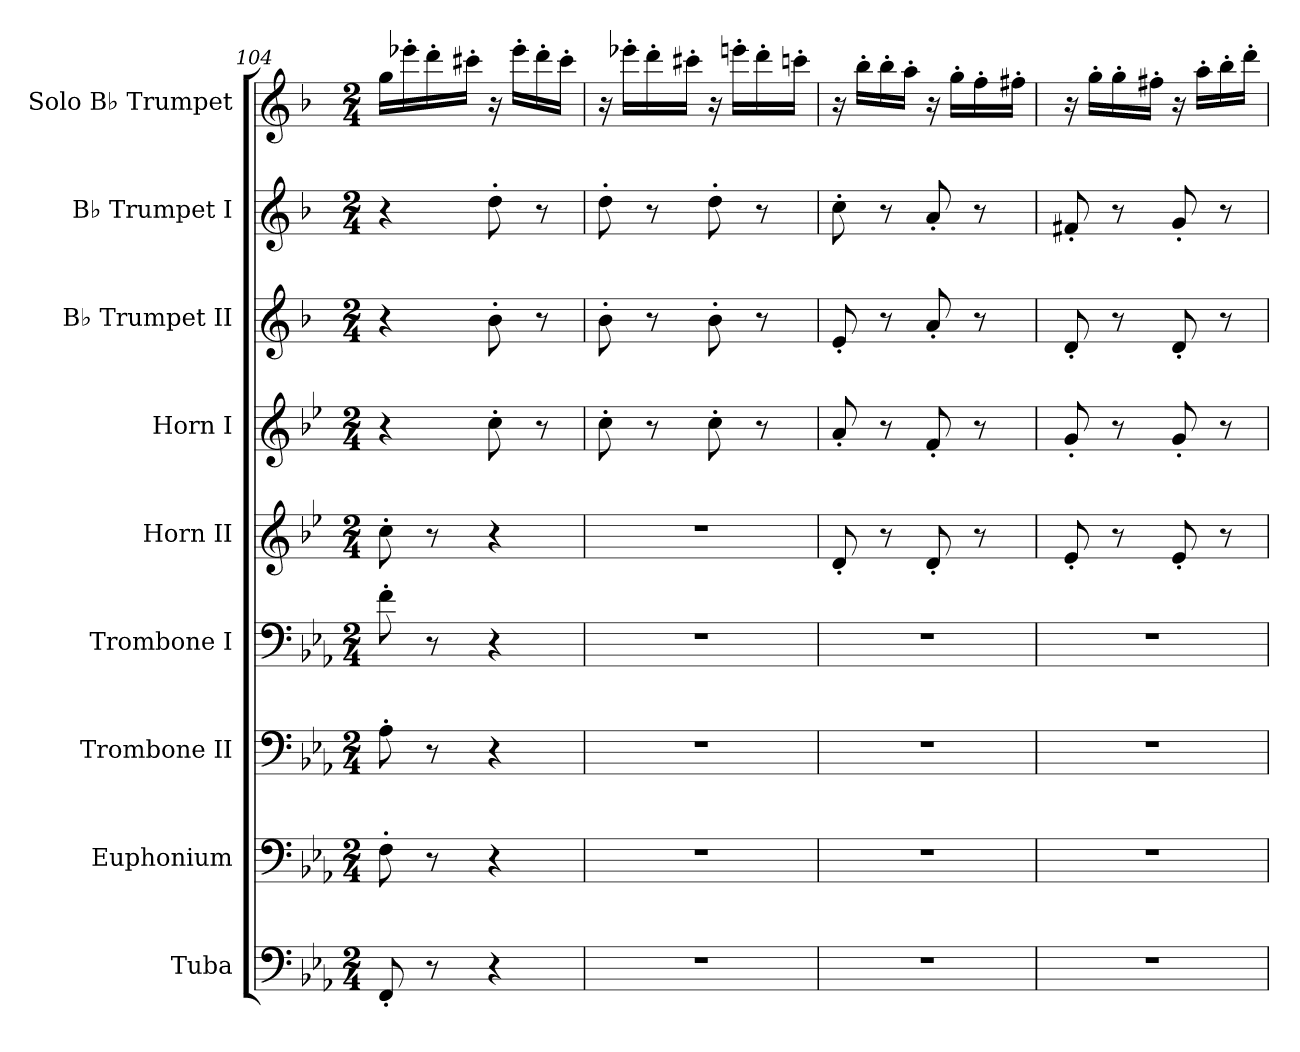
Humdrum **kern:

**kern	**kern	**kern	**kern	**kern	**kern	**kern	**kern	**kern
*part9	*part8	*part7	*part6	*part5	*part4	*part3	*part2	*part1
*staff9	*staff8	*staff7	*staff6	*staff5	*staff4	*staff3	*staff2	*staff1
*I"Tuba	*I"Euphonium	*I"Trombone II	*I"Trombone I	*I"Horn II	*I"Horn I	*I"B♭ Trumpet II	*I"B♭ Trumpet I	*I"Solo B♭ Trumpet
*I'Tba.	*I'Euph.	*I'Tbn. II	*I'Tbn. I	*I'Hn. II	*I'Hn. I	*I'Tpt. II	*I'Tpt. I	*I'Solo
*clefF4	*clefF4	*clefF4	*clefF4	*clefG2	*clefG2	*clefG2	*clefG2	*clefG2
*	*	*	*	*ITrd4c7	*ITrd4c7	*ITrd1c2	*ITrd1c2	*ITrd1c2
*k[b-e-a-]	*k[b-e-a-]	*k[b-e-a-]	*k[b-e-a-]	*k[b-e-a-]	*k[b-e-a-]	*k[b-e-a-]	*k[b-e-a-]	*k[b-e-a-]
*M2/4	*M2/4	*M2/4	*M2/4	*M2/4	*M2/4	*M2/4	*M2/4	*M2/4
=104	=104	=104	=104	=104	=104	=104	=104	=104
8FF'/	8F'\	8A-'\	8f'\	8f'\	4r	4r	4r	16ff\LL
.	.	.	.	.	.	.	.	16ddd-X'\
8r	8r	8r	8r	8r	.	.	.	16ccc'\
.	.	.	.	.	.	.	.	16bbn'\JJ
4r	4r	4r	4r	4r	8f'\	8a-'\	8cc'\	16r
.	.	.	.	.	.	.	.	16ddd-'\LL
.	.	.	.	.	8r	8r	8r	16ccc'\
.	.	.	.	.	.	.	.	16bb'\JJ
=105	=105	=105	=105	=105	=105	=105	=105	=105
2r	2r	2r	2r	2r	8f'\	8a-'\	8cc'\	16r
.	.	.	.	.	.	.	.	16ddd-X'\LL
.	.	.	.	.	8r	8r	8r	16ccc'\
.	.	.	.	.	.	.	.	16bbn'\JJ
.	.	.	.	.	8f'\	8a-'\	8cc'\	16r
.	.	.	.	.	.	.	.	16dddn'\LL
.	.	.	.	.	8r	8r	8r	16ccc'\
.	.	.	.	.	.	.	.	16bb-X'\JJ
!!LO:PB:g=z
=106	=106	=106	=106	=106	=106	=106	=106	=106
2r	2r	2r	2r	8G'/	8d'/	8d'/	8b-'\	16r
.	.	.	.	.	.	.	.	16aa-'\LL
.	.	.	.	8r	8r	8r	8r	16aa-'\
.	.	.	.	.	.	.	.	16gg'\JJ
.	.	.	.	8G'/	8B-'/	8g'/	8g'/	16r
.	.	.	.	.	.	.	.	16ff'\LL
.	.	.	.	8r	8r	8r	8r	16ee-'\
.	.	.	.	.	.	.	.	16een'\JJ
=107	=107	=107	=107	=107	=107	=107	=107	=107
2r	2r	2r	2r	8A-'/	8c'/	8c'/	8en'/	16r
.	.	.	.	.	.	.	.	16ff'\LL
.	.	.	.	8r	8r	8r	8r	16ff'\
.	.	.	.	.	.	.	.	16een'\JJ
.	.	.	.	8A-'/	8c'/	8c'/	8f'/	16r
.	.	.	.	.	.	.	.	16gg'\LL
.	.	.	.	8r	8r	8r	8r	16aa-'\
.	.	.	.	.	.	.	.	16ccc'\JJ
=	=	=	=	=	=	=	=	=
*-	*-	*-	*-	*-	*-	*-	*-	*-
